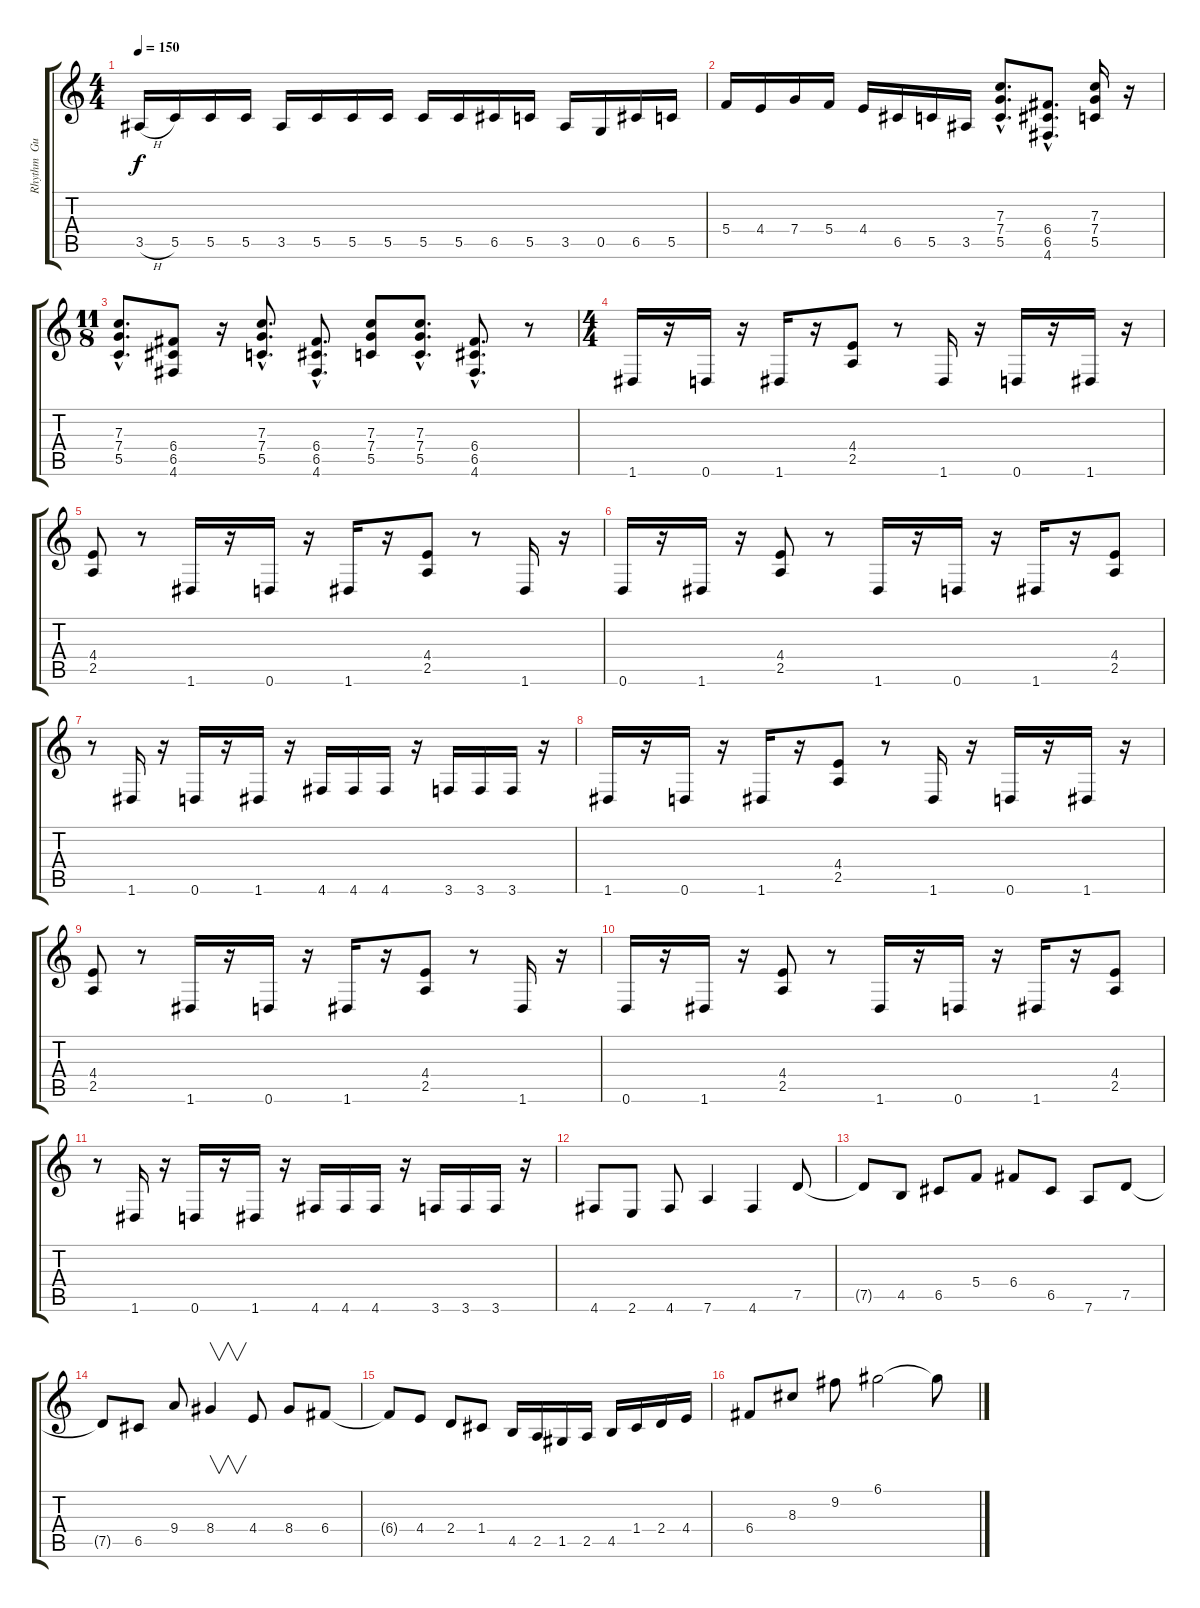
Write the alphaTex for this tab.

\track ("Rhythm  Guitar" "Rhythm  Gu") {instrument overdrivenguitar}
\staff {score tabs}
\tuning (D4 A3 F3 C3 G2 D2) {hide}
\ts (4 4)
\tempo 150
\clef g2
\ks c
3.5{h}.16{dy f} 5.5.16 5.5.16 5.5.16 3.5.16 5.5.16 5.5.16 5.5.16 5.5.16 5.5.16 6.5.16 5.5.16 3.5.16 0.5.16 6.5.16 5.5.16 |
5.4.16 4.4.16 7.4.16 5.4.16 4.4.16 6.5.16 5.5.16 3.5.16 (7.3{hac} 7.4{hac} 5.5{hac}).8{d} (6.4{hac} 6.5{hac} 4.6{hac}).8{d} (7.3 7.4 5.5).16 r.16 |
\ts (11 8)
(7.3{hac} 7.4{hac} 5.5{hac}).8{d} (6.4 6.5 4.6).8 r.16 (7.3{hac} 7.4{hac} 5.5{hac}).8{d} (6.4{hac} 6.5{hac} 4.6{hac}).8{d} (7.3 7.4 5.5).8 (7.3{hac} 7.4{hac} 5.5{hac}).8{d} (6.4{hac} 6.5{hac} 4.6{hac}).8{d} r.8 |
\ts (4 4)
1.6.16 r.16 0.6.16 r.16 1.6.16 r.16 (4.4 2.5).8 r.8 1.6.16 r.16 0.6.16 r.16 1.6.16 r.16 |
(4.4 2.5).8 r.8 1.6.16 r.16 0.6.16 r.16 1.6.16 r.16 (4.4 2.5).8 r.8 1.6.16 r.16 |
0.6.16 r.16 1.6.16 r.16 (4.4 2.5).8 r.8 1.6.16 r.16 0.6.16 r.16 1.6.16 r.16 (4.4 2.5).8 |
r.8 1.6.16 r.16 0.6.16 r.16 1.6.16 r.16 4.6.16 4.6.16 4.6.16 r.16 3.6.16 3.6.16 3.6.16 r.16 |
1.6.16 r.16 0.6.16 r.16 1.6.16 r.16 (4.4 2.5).8 r.8 1.6.16 r.16 0.6.16 r.16 1.6.16 r.16 |
(4.4 2.5).8 r.8 1.6.16 r.16 0.6.16 r.16 1.6.16 r.16 (4.4 2.5).8 r.8 1.6.16 r.16 |
0.6.16 r.16 1.6.16 r.16 (4.4 2.5).8 r.8 1.6.16 r.16 0.6.16 r.16 1.6.16 r.16 (4.4 2.5).8 |
r.8 1.6.16 r.16 0.6.16 r.16 1.6.16 r.16 4.6.16 4.6.16 4.6.16 r.16 3.6.16 3.6.16 3.6.16 r.16 |
4.6.8 2.6.8 4.6.8 7.6.4 4.6.4 7.5.8 |
7.5{t}.8 4.5.8 6.5.8 5.4.8 6.4.8 6.5.8 7.6.8 7.5.8 |
7.5{t}.8 6.5.8 9.4.8 8.4.4{v} 4.4.8 8.4.8 6.4.8 |
6.4{t}.8 4.4.8 2.4.8 1.4.8 4.5.16 2.5.16 1.5.16 2.5.16 4.5.16 1.4.16 2.4.16 4.4.16 |
6.4.8 8.3.8 9.2.8 6.1.2 6.1{t}.8
